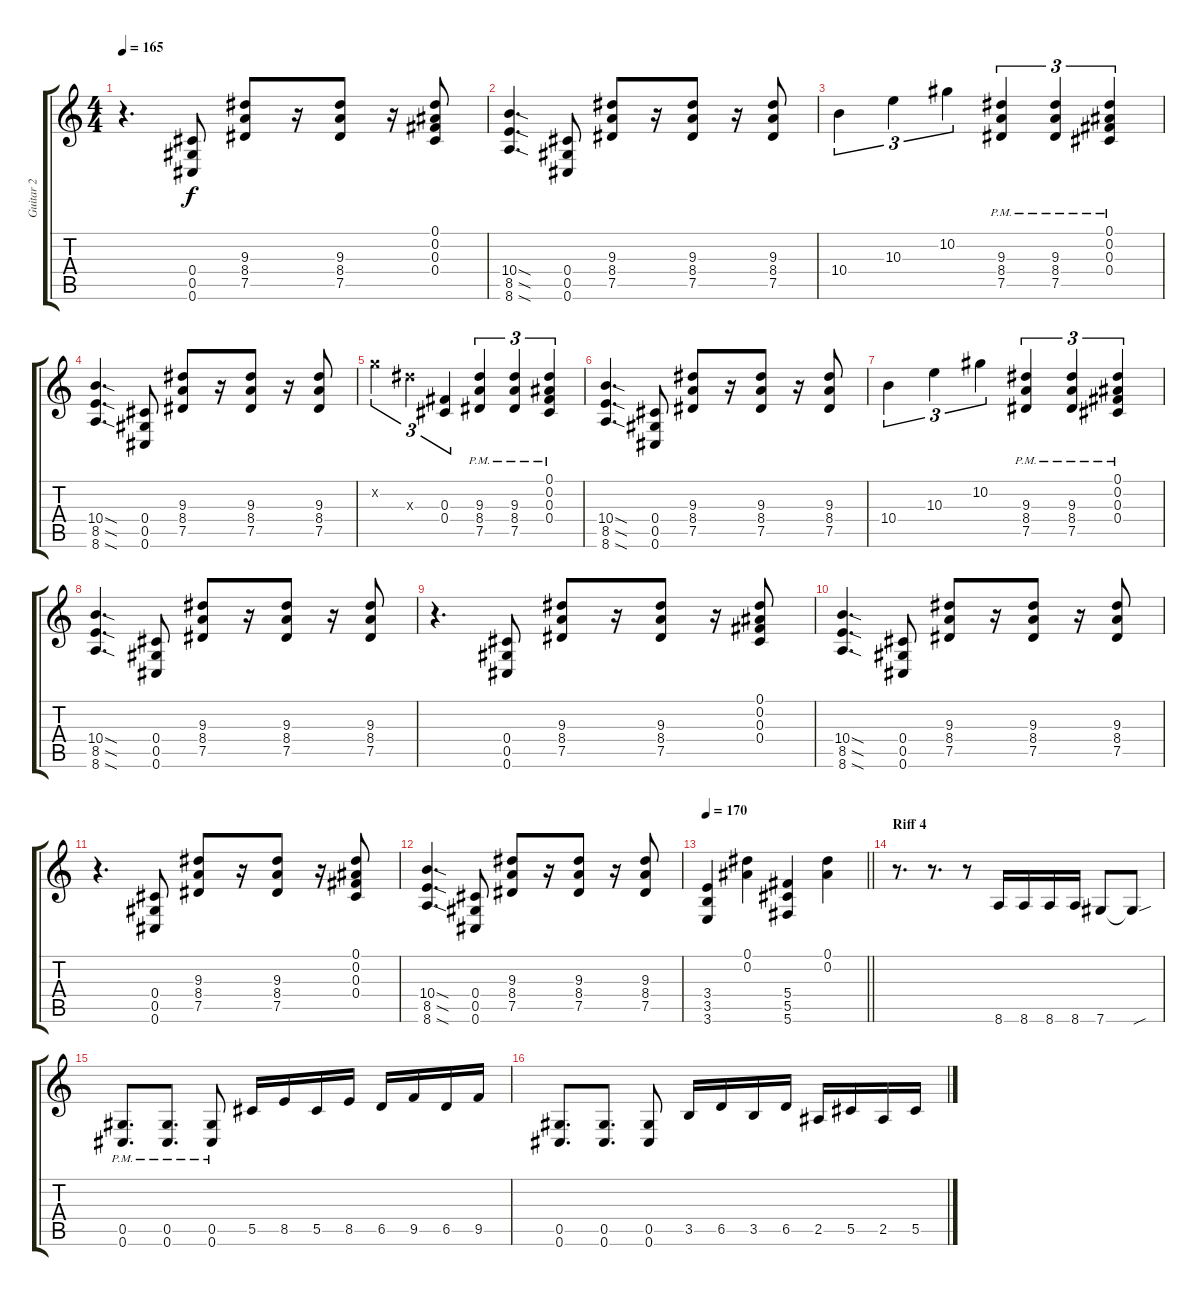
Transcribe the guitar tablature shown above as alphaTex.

\track ("Guitar 2" "Guitar 2") {instrument distortionguitar}
\staff {score tabs}
\tuning (Eb4 Bb3 Gb3 Db3 Ab2 Db2) {hide}
\ts (4 4)
\tempo 165
\clef g2
\ks c
r.4{d dy f} (0.4 0.5 0.6).8 (9.3 8.4 7.5).8 r.16 (9.3 8.4 7.5).8 r.16 (0.1 0.2 0.3 0.4).8 |
(10.4{sod} 8.5{sod} 8.6{sod}).4{d} (0.4 0.5 0.6).8 (9.3 8.4 7.5).8 r.16 (9.3 8.4 7.5).8 r.16 (9.3 8.4 7.5).8 |
10.4.4{tu (3 2) instrument guitarharmonics} 10.3.4{tu (3 2)} 10.2.4{tu (3 2)} (9.3{pm} 8.4{pm} 7.5{pm}).4{tu (3 2) instrument distortionguitar} (9.3{pm} 8.4{pm} 7.5{pm}).4{tu (3 2)} (0.1{pm} 0.2{pm} 0.3{pm} 0.4{pm}).4{tu (3 2)} |
(10.4{sod} 8.5{sod} 8.6{sod}).4{d} (0.4 0.5 0.6).8 (9.3 8.4 7.5).8 r.16 (9.3 8.4 7.5).8 r.16 (9.3 8.4 7.5).8 |
9.2{x}.4{tu (3 2)} 9.3{x}.4{tu (3 2)} (0.3 0.4).4{tu (3 2)} (9.3{pm} 8.4{pm} 7.5{pm}).4{tu (3 2)} (9.3{pm} 8.4{pm} 7.5{pm}).4{tu (3 2)} (0.1{pm} 0.2{pm} 0.3{pm} 0.4{pm}).4{tu (3 2)} |
(10.4{sod} 8.5{sod} 8.6{sod}).4{d} (0.4 0.5 0.6).8 (9.3 8.4 7.5).8 r.16 (9.3 8.4 7.5).8 r.16 (9.3 8.4 7.5).8 |
10.4.4{tu (3 2) instrument guitarharmonics} 10.3.4{tu (3 2)} 10.2.4{tu (3 2)} (9.3{pm} 8.4{pm} 7.5{pm}).4{tu (3 2) instrument distortionguitar} (9.3{pm} 8.4{pm} 7.5{pm}).4{tu (3 2)} (0.1{pm} 0.2{pm} 0.3{pm} 0.4{pm}).4{tu (3 2)} |
(10.4{sod} 8.5{sod} 8.6{sod}).4{d instrument distortionguitar} (0.4 0.5 0.6).8 (9.3 8.4 7.5).8 r.16 (9.3 8.4 7.5).8 r.16 (9.3 8.4 7.5).8 |
r.4{d} (0.4 0.5 0.6).8 (9.3 8.4 7.5).8 r.16 (9.3 8.4 7.5).8 r.16 (0.1 0.2 0.3 0.4).8 |
(10.4{sod} 8.5{sod} 8.6{sod}).4{d} (0.4 0.5 0.6).8 (9.3 8.4 7.5).8 r.16 (9.3 8.4 7.5).8 r.16 (9.3 8.4 7.5).8 |
r.4{d} (0.4 0.5 0.6).8 (9.3 8.4 7.5).8 r.16 (9.3 8.4 7.5).8 r.16 (0.1 0.2 0.3 0.4).8 |
(10.4{sod} 8.5{sod} 8.6{sod}).4{d} (0.4 0.5 0.6).8 (9.3 8.4 7.5).8 r.16 (9.3 8.4 7.5).8 r.16 (9.3 8.4 7.5).8 |
\tempo 170
\barLineRight lightlight
(3.4 3.5 3.6).4 (0.1 0.2).4 (5.4 5.5 5.6).4 (0.1 0.2).4 |
\section ("" "Riff 4")
r.8{d} r.8{d} r.8 8.6.16 8.6.16 8.6.16 8.6.16 7.6.8 7.6{sou t}.8 |
(0.5{pm} 0.6{pm}).8{d} (0.5{pm} 0.6{pm}).8{d} (0.5{pm} 0.6{pm}).8 5.5.16 8.5.16 5.5.16 8.5.16 6.5.16 9.5.16 6.5.16 9.5.16 |
(0.5 0.6).8{d} (0.5 0.6).8{d} (0.5 0.6).8 3.5.16 6.5.16 3.5.16 6.5.16 2.5.16 5.5.16 2.5.16 5.5.16
